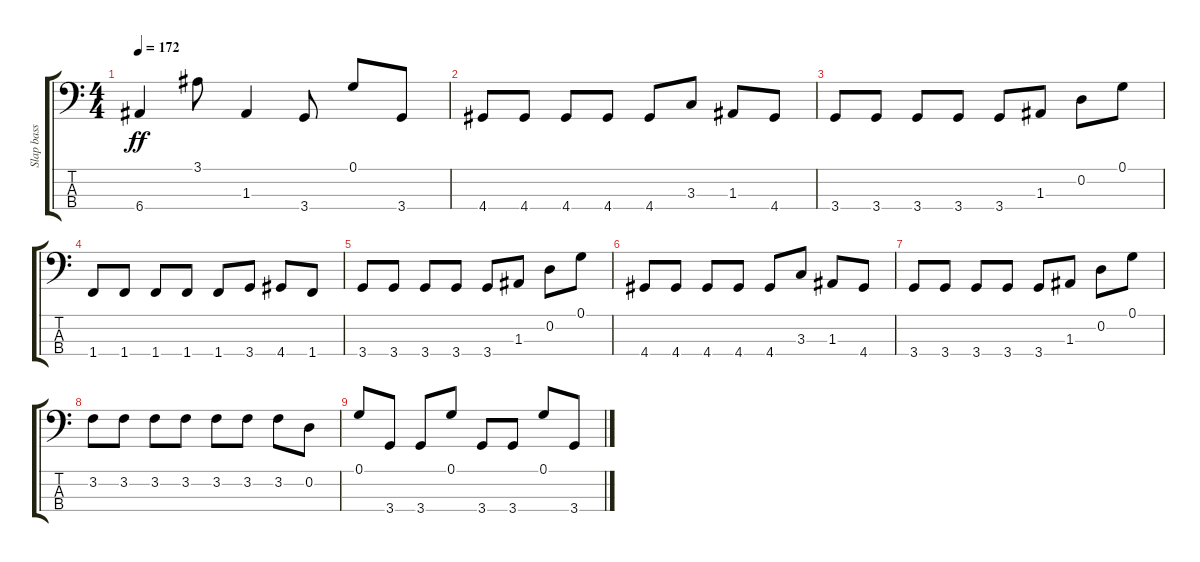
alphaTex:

\track ("Slap bass" "Slap bass") {instrument slapbass1}
\staff {score tabs}
\tuning (G2 D2 A1 E1) {hide}
\ts (4 4)
\tempo 172
\clef f4
\ks c
6.4.4{dy ff} 3.1.8 1.3.4 3.4.8 0.1.8 3.4.8 |
4.4.8 4.4.8 4.4.8 4.4.8 4.4.8 3.3.8 1.3.8 4.4.8 |
3.4.8 3.4.8 3.4.8 3.4.8 3.4.8 1.3.8 0.2.8 0.1.8 |
1.4.8 1.4.8 1.4.8 1.4.8 1.4.8 3.4.8 4.4.8 1.4.8 |
3.4.8 3.4.8 3.4.8 3.4.8 3.4.8 1.3.8 0.2.8 0.1.8 |
4.4.8 4.4.8 4.4.8 4.4.8 4.4.8 3.3.8 1.3.8 4.4.8 |
3.4.8 3.4.8 3.4.8 3.4.8 3.4.8 1.3.8 0.2.8 0.1.8 |
3.2.8 3.2.8 3.2.8 3.2.8 3.2.8 3.2.8 3.2.8 0.2.8 |
0.1.8 3.4.8 3.4.8 0.1.8 3.4.8 3.4.8 0.1.8 3.4.8
